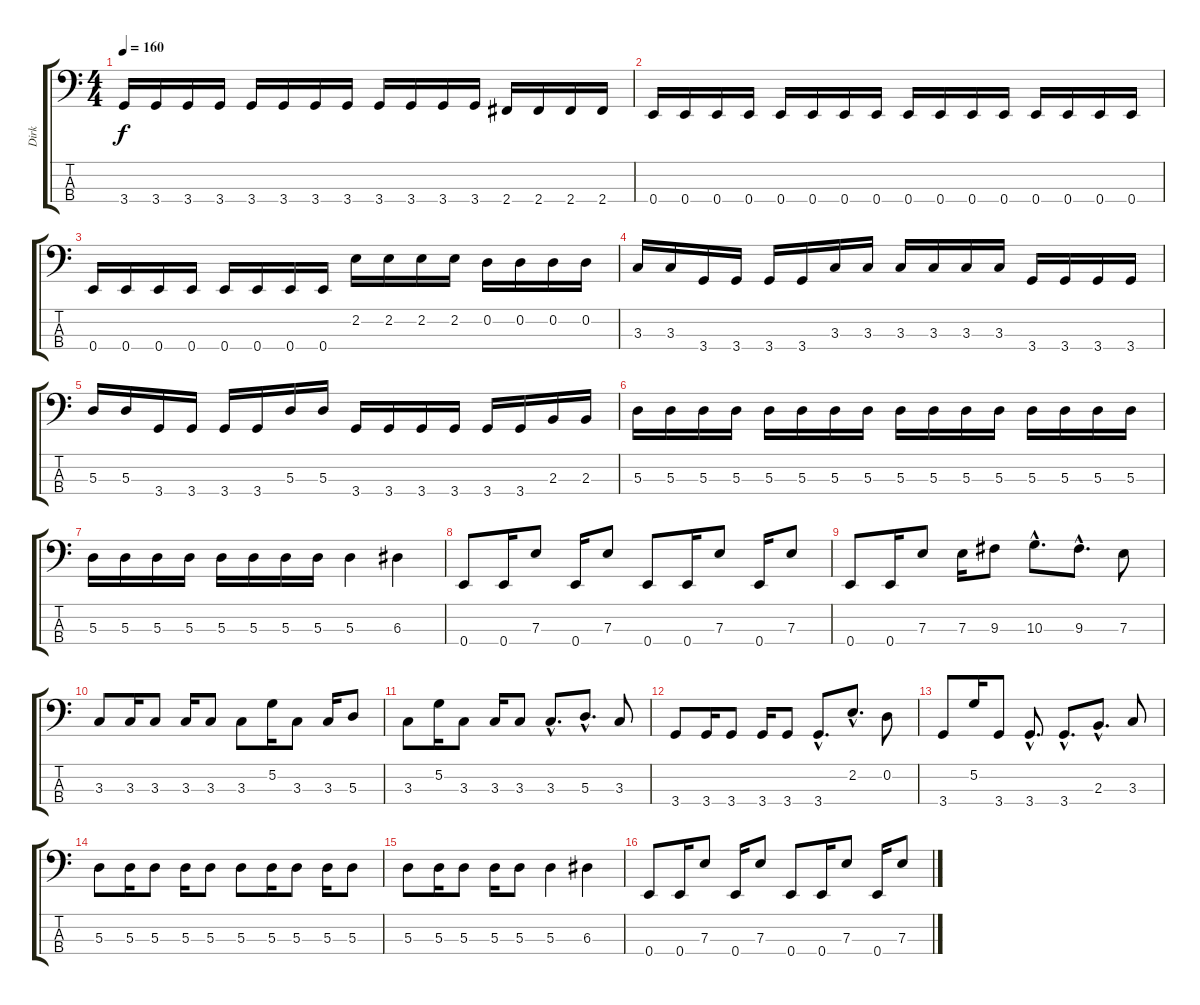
\track ("Dirk" "Dirk") {instrument electricbasspick}
\staff {score tabs}
\tuning (G2 D2 A1 E1) {hide}
\ts (4 4)
\tempo 160
\clef f4
\ks c
3.4.16{dy f} 3.4.16 3.4.16 3.4.16 3.4.16 3.4.16 3.4.16 3.4.16 3.4.16 3.4.16 3.4.16 3.4.16 2.4.16 2.4.16 2.4.16 2.4.16 |
0.4.16 0.4.16 0.4.16 0.4.16 0.4.16 0.4.16 0.4.16 0.4.16 0.4.16 0.4.16 0.4.16 0.4.16 0.4.16 0.4.16 0.4.16 0.4.16 |
0.4.16 0.4.16 0.4.16 0.4.16 0.4.16 0.4.16 0.4.16 0.4.16 2.2.16 2.2.16 2.2.16 2.2.16 0.2.16 0.2.16 0.2.16 0.2.16 |
3.3.16 3.3.16 3.4.16 3.4.16 3.4.16 3.4.16 3.3.16 3.3.16 3.3.16 3.3.16 3.3.16 3.3.16 3.4.16 3.4.16 3.4.16 3.4.16 |
5.3.16 5.3.16 3.4.16 3.4.16 3.4.16 3.4.16 5.3.16 5.3.16 3.4.16 3.4.16 3.4.16 3.4.16 3.4.16 3.4.16 2.3.16 2.3.16 |
5.3.16 5.3.16 5.3.16 5.3.16 5.3.16 5.3.16 5.3.16 5.3.16 5.3.16 5.3.16 5.3.16 5.3.16 5.3.16 5.3.16 5.3.16 5.3.16 |
5.3.16 5.3.16 5.3.16 5.3.16 5.3.16 5.3.16 5.3.16 5.3.16 5.3.4 6.3.4 |
0.4.8 0.4.16 7.3.8 0.4.16 7.3.8 0.4.8 0.4.16 7.3.8 0.4.16 7.3.8 |
0.4.8 0.4.16 7.3.8 7.3.16 9.3.8 10.3{hac}.8{d} 9.3{hac}.8{d} 7.3.8 |
3.3.8 3.3.16 3.3.8 3.3.16 3.3.8 3.3.8 5.2.16 3.3.8 3.3.16 5.3.8 |
3.3.8 5.2.16 3.3.8 3.3.16 3.3.8 3.3{hac}.8{d} 5.3{hac}.8{d} 3.3.8 |
3.4.8 3.4.16 3.4.8 3.4.16 3.4.8 3.4{hac}.8{d} 2.2{hac}.8{d} 0.2.8 |
3.4.8 5.2.16 3.4.8 3.4{hac}.8{d} 3.4{hac}.8{d} 2.3{hac}.8{d} 3.3.8 |
5.3.8 5.3.16 5.3.8 5.3.16 5.3.8 5.3.8 5.3.16 5.3.8 5.3.16 5.3.8 |
5.3.8 5.3.16 5.3.8 5.3.16 5.3.8 5.3.4 6.3.4 |
0.4.8 0.4.16 7.3.8 0.4.16 7.3.8 0.4.8 0.4.16 7.3.8 0.4.16 7.3.8
